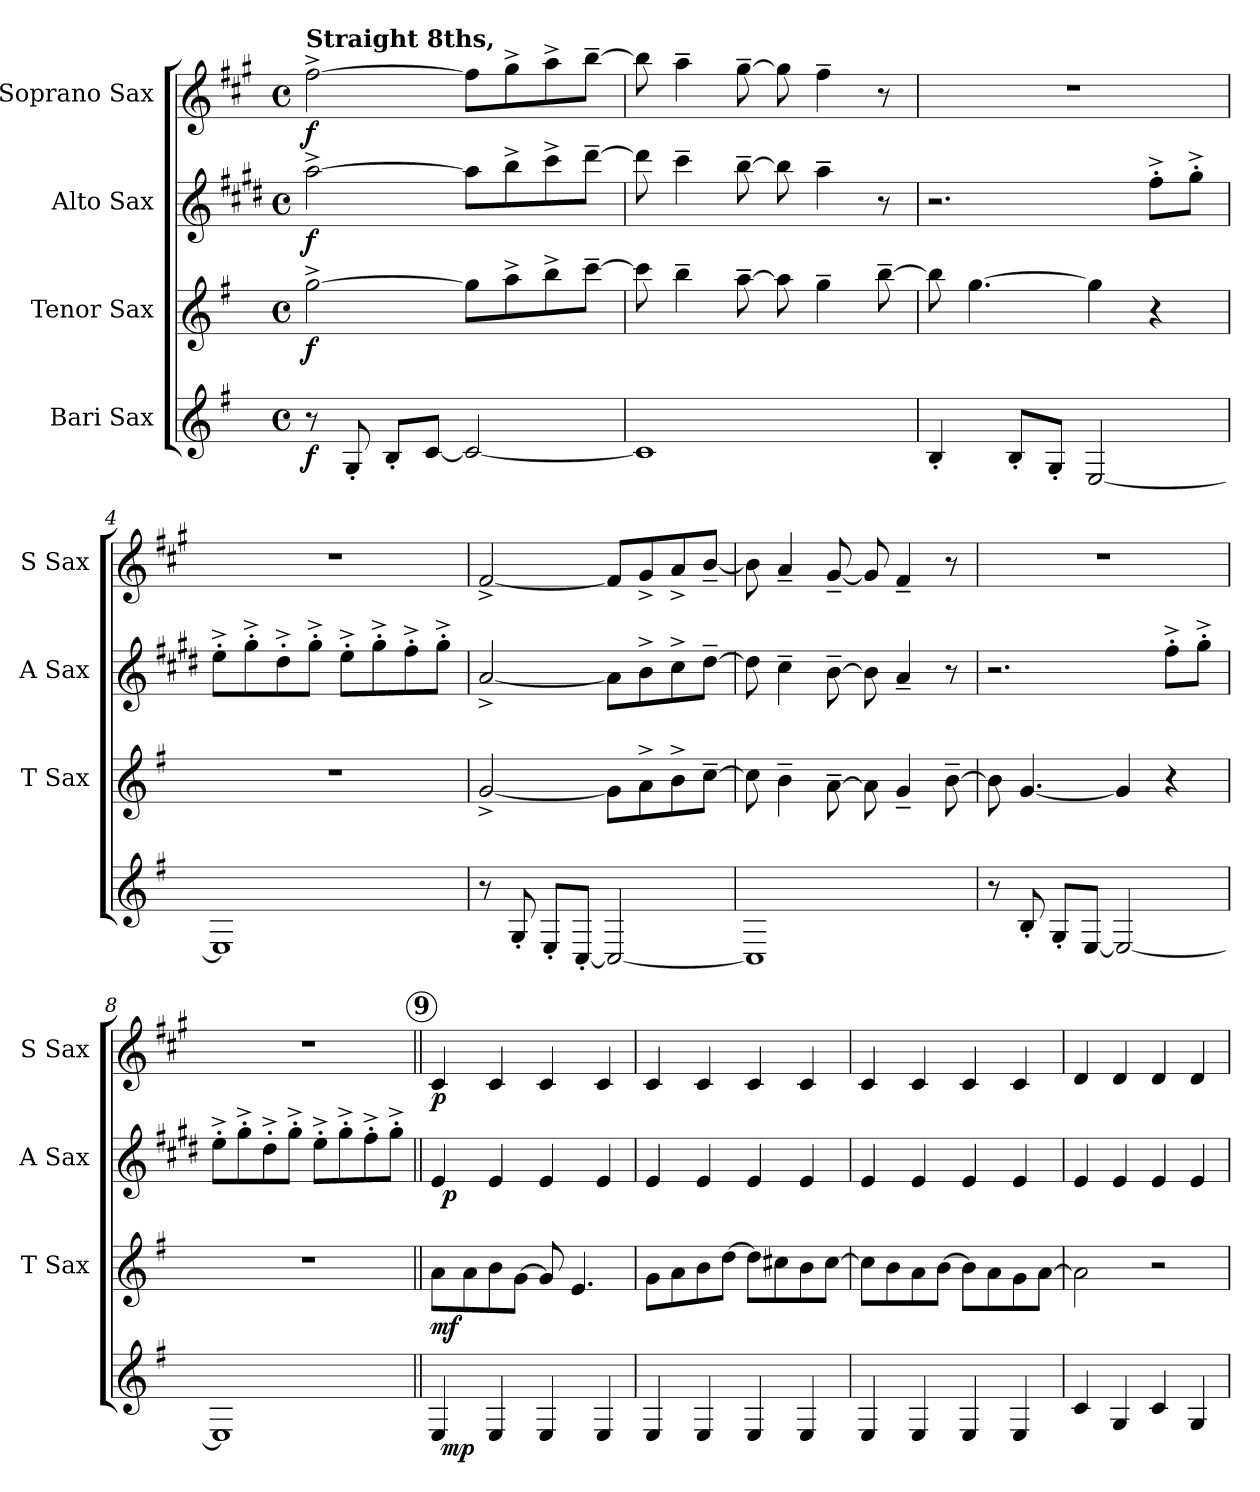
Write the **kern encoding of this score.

**kern	**dynam	**kern	**dynam	**kern	**dynam	**kern	**dynam
*part4	*part4	*part3	*part3	*part2	*part2	*part1	*part1
*staff4	*staff4	*staff3	*staff3	*staff2	*staff2	*staff1	*staff1
*I"Bari Sax	*	*I"Tenor Sax	*	*I"Alto Sax	*	*I"Soprano Sax	*
*	*	*I'T Sax	*	*I'A Sax	*	*I'S Sax	*
*clefG2	*	*clefG2	*	*clefG2	*	*clefG2	*
*ITrd12c21	*	*ITrd8c14	*	*ITrd5c9	*	*ITrd1c2	*
*k[f#]	*	*k[f#]	*	*k[f#]	*	*k[f#]	*
*G:	*	*G:	*	*G:	*	*G:	*
*M4/4	*	*M4/4	*	*M4/4	*	*M4/4	*
*met(c)	*	*met(c)	*	*met(c)	*	*met(c)	*
*MM138	*	*MM138	*	*MM138	*	*MM138	*
=1	=1	=1	=1	=1	=1	=1	=1
!	!	!	!	!	!	!LO:TX:a:B:t=Straight 8ths,	!
!	!LO:DY:b	!	!LO:DY:b	!	!LO:DY:b	!	!LO:DY:b
8r	f	[2g^>\	f	[2cc^>\	f	[2ee^>\	f
8GG'</	.	.	.	.	.	.	.
8BB'</L	.	.	.	.	.	.	.
[8C/J	.	.	.	.	.	.	.
2C/_	.	8g\L]	.	8cc\L]	.	8ee\L]	.
.	.	8a^>\	.	8dd^>\	.	8ff#^>\	.
.	.	8b^>\	.	8ee^>\	.	8gg^>\	.
.	.	[8cc~>\J	.	[8ff#~>\J	.	[8aa~>\J	.
=2	=2	=2	=2	=2	=2	=2	=2
1C]	.	8cc\]	.	8ff#\]	.	8aa\]	.
.	.	4b~>\	.	4ee~>\	.	4gg~>\	.
.	.	[8a~>\	.	[8dd~>\	.	[8ff#~>\	.
.	.	8a\]	.	8dd\]	.	8ff#\]	.
.	.	4g~>\	.	4cc~>\	.	4ee~>\	.
.	.	[8b~>\	.	8r	.	8r	.
=3	=3	=3	=3	=3	=3	=3	=3
4BB'</	.	8b\]	.	2.r	.	1r	.
.	.	[4.g\	.	.	.	.	.
8BB'</L	.	.	.	.	.	.	.
8GG'</J	.	.	.	.	.	.	.
[2EE/	.	4g\]	.	.	.	.	.
.	.	4r	.	8a^>'>\L	.	.	.
.	.	.	.	8b^>'>\J	.	.	.
=4	=4	=4	=4	=4	=4	=4	=4
1EE]	.	1r	.	8g^>'>\L	.	1r	.
.	.	.	.	8b^>'>\	.	.	.
.	.	.	.	8f#^>'>\	.	.	.
.	.	.	.	8b^>'>\J	.	.	.
.	.	.	.	8g^>'>\L	.	.	.
.	.	.	.	8b^>'>\	.	.	.
.	.	.	.	8a^>'>\	.	.	.
.	.	.	.	8b^>'>\J	.	.	.
=5	=5	=5	=5	=5	=5	=5	=5
8r	.	[2G^</	.	[2c^</	.	[2e^</	.
8GG'</	.	.	.	.	.	.	.
8EE'</L	.	.	.	.	.	.	.
[8CC'</J	.	.	.	.	.	.	.
2CC/_	.	8G\L]	.	8c\L]	.	8e/L]	.
.	.	8A^>\	.	8d^>\	.	8f#^</	.
.	.	8B^>\	.	8e^>\	.	8g^</	.
.	.	[8c~>\J	.	[8f#~>\J	.	[8a~</J	.
=6	=6	=6	=6	=6	=6	=6	=6
1CC]	.	8c\]	.	8f#\]	.	8a\]	.
.	.	4B~>\	.	4e~>\	.	4g~</	.
.	.	[8A~>\	.	[8d~>\	.	[8f#~</	.
.	.	8A\]	.	8d\]	.	8f#/]	.
.	.	4G~</	.	4c~</	.	4e~</	.
.	.	[8B~>\	.	8r	.	8r	.
=7	=7	=7	=7	=7	=7	=7	=7
8r	.	8B\]	.	2.r	.	1r	.
8BB'</	.	[4.G/	.	.	.	.	.
8GG'</L	.	.	.	.	.	.	.
[8EE/J	.	.	.	.	.	.	.
2EE/_	.	4G/]	.	.	.	.	.
.	.	4r	.	8a^>'>\L	.	.	.
.	.	.	.	8b^>'>\J	.	.	.
=8	=8	=8	=8	=8	=8	=8	=8
1EE]	.	1r	.	8g^>'>\L	.	1r	.
.	.	.	.	8b^>'>\	.	.	.
.	.	.	.	8f#^>'>\	.	.	.
.	.	.	.	8b^>'>\J	.	.	.
.	.	.	.	8g^>'>\L	.	.	.
.	.	.	.	8b^>'>\	.	.	.
.	.	.	.	8a^>'>\	.	.	.
.	.	.	.	8b^>'>\J	.	.	.
!!LO:LB:g=z
!!LO:REH:place=s1:a:B:enc=circle:fs=9.6:t=9
=9||	=9||	=9||	=9||	=9||	=9||	=9||	=9||
!	!	!	!LO:DY:b	!	!	!	!LO:DY:b
*^	*	*	*	*^	*	*	*
4EE</	32ryy	.	8A\L	mf	4G</	32ryy	.	4B</	p
!	!	!LO:DY:b	!	!	!	!	!LO:DY:b	!	!
.	2ryy	mp	.	.	.	2ryy	p	.	.
.	.	.	8A\	.	.	.	.	.	.
4EE</	.	.	8B\	.	4G</	.	.	4B</	.
.	.	.	[8G\J	.	.	.	.	.	.
4EE</	.	.	8G/]	.	4G</	.	.	4B</	.
.	4...ryy	.	.	.	.	4...ryy	.	.	.
.	.	.	4.E/	.	.	.	.	.	.
4EE</	.	.	.	.	4G</	.	.	4B</	.
*v	*v	*	*	*	*v	*v	*	*	*
=10	=10	=10	=10	=10	=10	=10	=10
4EE</	.	8G\L	.	4G</	.	4B</	.
.	.	8A\	.	.	.	.	.
4EE</	.	8B\	.	4G</	.	4B</	.
.	.	[8d\J	.	.	.	.	.
4EE</	.	8d\L]	.	4G</	.	4B</	.
.	.	8c#X\	.	.	.	.	.
4EE</	.	8B\	.	4G</	.	4B</	.
.	.	[8c#\J	.	.	.	.	.
=11	=11	=11	=11	=11	=11	=11	=11
4EE</	.	8c#\L]	.	4G</	.	4B</	.
.	.	8B\	.	.	.	.	.
4EE</	.	8A\	.	4G</	.	4B</	.
.	.	[8B\J	.	.	.	.	.
4EE</	.	8B\L]	.	4G</	.	4B</	.
.	.	8A\	.	.	.	.	.
4EE</	.	8G\	.	4G</	.	4B</	.
.	.	[8A\J	.	.	.	.	.
=12	=12	=12	=12	=12	=12	=12	=12
4C</	.	2A\]	.	4G</	.	4c</	.
4GG</	.	.	.	4G</	.	4c</	.
4C</	.	2r	.	4G</	.	4c</	.
4GG</	.	.	.	4G</	.	4c</	.
=	=	=	=	=	=	=	=
*-	*-	*-	*-	*-	*-	*-	*-
